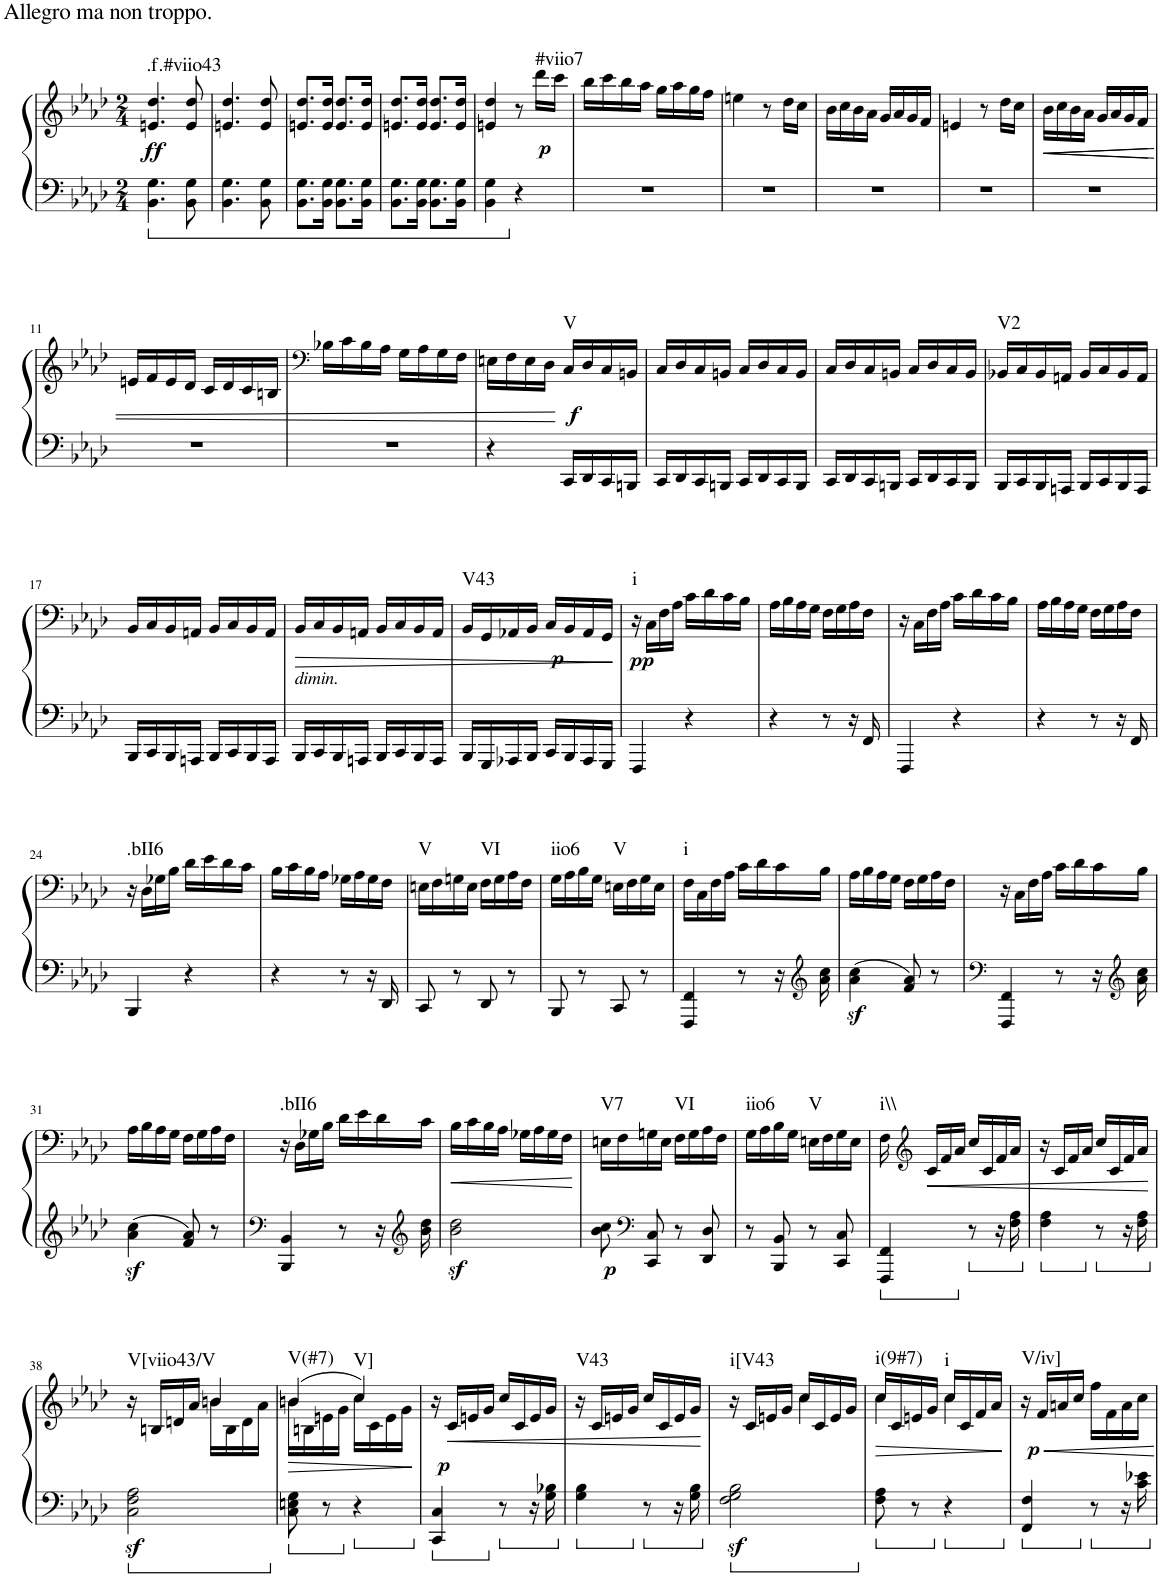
**kern	**kern	**dynam	**harte
*part1	*part1	*part1	*part1
*staff2	*staff1	*staff1/2	*
*I"Piano	*	*	*
*I'Pno.	*	*	*
*clefF4	*clefG2	*	*
*k[b-e-a-d-]	*k[b-e-a-d-]	*	*
*M2/4	*M2/4	*	*
=1	=1	=1	=1
!	!LO:TX:a:t=Allegro ma non troppo.	!	!
!	!	!LO:DY:b	!LO:H:kt=.f.#viio43
4.BB-\ 4.G\	4.en/ 4.dd-/	ff	N
8BB-\ 8G\	8e/ 8dd-/	.	.
=2	=2	=2	=2
4.BB-\ 4.G\	4.en/ 4.dd-/	.	.
8BB-\ 8G\	8e/ 8dd-/	.	.
=3	=3	=3	=3
8.BB-\ 8.G\L	8.en/ 8.dd-/L	.	.
16BB-\ 16G\Jk	16e/ 16dd-/Jk	.	.
8.BB-\ 8.G\L	8.e/ 8.dd-/L	.	.
16BB-\ 16G\Jk	16e/ 16dd-/Jk	.	.
=4	=4	=4	=4
8.BB-\ 8.G\L	8.en/ 8.dd-/L	.	.
16BB-\ 16G\Jk	16e/ 16dd-/Jk	.	.
8.BB-\ 8.G\L	8.e/ 8.dd-/L	.	.
16BB-\ 16G\Jk	16e/ 16dd-/Jk	.	.
=5	=5	=5	=5
4BB-\ 4G\	4en/ 4dd-/	.	.
4r	8r	.	.
!	!	!LO:DY:b	!LO:H:kt=#viio7
.	16ddd-\LL	p	N
.	16ccc\JJ	.	.
=6	=6	=6	=6
2r	16bb-\LL	.	.
.	16ccc\	.	.
.	16bb-\	.	.
.	16aa-\JJ	.	.
.	16gg\LL	.	.
.	16aa-\	.	.
.	16gg\	.	.
.	16ff\JJ	.	.
=7	=7	=7	=7
2r	4een\	.	.
.	8r	.	.
.	16dd-\LL	.	.
.	16cc\JJ	.	.
=8	=8	=8	=8
2r	16b-\LL	.	.
.	16cc\	.	.
.	16b-\	.	.
.	16a-\JJ	.	.
.	16g/LL	.	.
.	16a-/	.	.
.	16g/	.	.
.	16f/JJ	.	.
=9	=9	=9	=9
2r	4en/	.	.
.	8r	.	.
.	16dd-\LL	.	.
.	16cc\JJ	.	.
=10	=10	=10	=10
!	!	!LO:HP:b	!
2r	16b-\LL	<	.
!	!	!LO:HP:b	!
.	16cc\	<	.
.	16b-\	.	.
.	16a-\JJ	.	.
.	16g/LL	.	.
.	16a-/	.	.
.	16g/	.	.
.	16f/JJ	.	.
.	.	[	.
!!LO:LB:g=z
=11	=11	=11	=11
2r	16en/LL	.	.
.	16f/	.	.
.	16e/	.	.
.	16d-/JJ	.	.
.	16c/LL	.	.
.	16d-/	.	.
.	16c/	.	.
.	16Bn/JJ	.	.
=12	=12	=12	=12
*	*clefF4	*	*
2r	16B-X\LL	.	.
.	16c\	.	.
.	16B-\	.	.
.	16A-\JJ	.	.
.	16G\LL	.	.
.	16A-\	.	.
.	16G\	.	.
.	16F\JJ	.	.
=13	=13	=13	=13
4r	16En\LL	.	.
.	16F\	.	.
.	16E\	.	.
.	16D-\JJ	.	.
!	!	!LO:DY:n=1:b	!LO:H:kt=V
16CC/LL	16C/LL	[ f	N
16DD-/	16D-/	.	.
16CC/	16C/	.	.
16BBBn/JJ	16BBn/JJ	.	.
=14	=14	=14	=14
16CC/LL	16C/LL	.	.
16DD-/	16D-/	.	.
16CC/	16C/	.	.
16BBBn/JJ	16BBn/JJ	.	.
16CC/LL	16C/LL	.	.
16DD-/	16D-/	.	.
16CC/	16C/	.	.
16BBB/JJ	16BB/JJ	.	.
=15	=15	=15	=15
16CC/LL	16C/LL	.	.
16DD-/	16D-/	.	.
16CC/	16C/	.	.
16BBBn/JJ	16BBn/JJ	.	.
16CC/LL	16C/LL	.	.
16DD-/	16D-/	.	.
16CC/	16C/	.	.
16BBB/JJ	16BB/JJ	.	.
=16	=16	=16	=16
!	!	!	!LO:H:kt=V2
16BBB-/LL	16BB-X/LL	.	N
16CC/	16C/	.	.
16BBB-/	16BB-/	.	.
16AAAn/JJ	16AAn/JJ	.	.
16BBB-/LL	16BB-/LL	.	.
16CC/	16C/	.	.
16BBB-/	16BB-/	.	.
16AAA/JJ	16AA/JJ	.	.
!!LO:LB:g=z
=17	=17	=17	=17
16BBB-/LL	16BB-/LL	.	.
16CC/	16C/	.	.
16BBB-/	16BB-/	.	.
16AAAn/JJ	16AAn/JJ	.	.
16BBB-/LL	16BB-/LL	.	.
16CC/	16C/	.	.
16BBB-/	16BB-/	.	.
16AAA/JJ	16AA/JJ	.	.
=18	=18	=18	=18
!LO:TX:a:i:t=dimin.	!	!	!
!	!	!LO:HP:b	!
16BBB-/LL	16BB-/LL	>	.
16CC/	16C/	.	.
16BBB-/	16BB-/	.	.
16AAAn/JJ	16AAn/JJ	.	.
16BBB-/LL	16BB-/LL	.	.
16CC/	16C/	.	.
16BBB-/	16BB-/	.	.
16AAA/JJ	16AA/JJ	.	.
=19	=19	=19	=19
!	!	!	!LO:H:kt=V43
16BBB-/LL	16BB-/LL	.	N
16GGG/	16GG/	.	.
16AAA-X/	16AA-X/	.	.
16BBB-/JJ	16BB-/JJ	.	.
!	!	!LO:DY:b	!
16CC/LL	16C/LL	p	.
16BBB-/	16BB-/	.	.
16AAA-/	16AA-/	.	.
16GGG/JJ	16GG/JJ	.	.
.	.	]	.
=20	=20	=20	=20
!	!	!LO:DY:b	!LO:H:kt=i
4FFF/	16r	pp	N
.	16C\LL	.	.
.	16F\	.	.
.	16A-\JJ	.	.
4r	16c\LL	.	.
.	16d-\	.	.
.	16c\	.	.
.	16B-\JJ	.	.
=21	=21	=21	=21
4r	16A-\LL	.	.
.	16B-\	.	.
.	16A-\	.	.
.	16G\JJ	.	.
8r	16F\LL	.	.
.	16G\	.	.
16r	16A-\	.	.
16FF/	16F\JJ	.	.
=22	=22	=22	=22
4FFF/	16r	.	.
.	16C\LL	.	.
.	16F\	.	.
.	16A-\JJ	.	.
4r	16c\LL	.	.
.	16d-\	.	.
.	16c\	.	.
.	16B-\JJ	.	.
=23	=23	=23	=23
4r	16A-\LL	.	.
.	16B-\	.	.
.	16A-\	.	.
.	16G\JJ	.	.
8r	16F\LL	.	.
.	16G\	.	.
16r	16A-\	.	.
16FF/	16F\JJ	.	.
!!LO:LB:g=z
=24	=24	=24	=24
!	!	!	!LO:H:kt=.bII6
4BBB-/	16r	.	N
.	16D-\LL	.	.
.	16G-X\	.	.
.	16B-\JJ	.	.
4r	16d-\LL	.	.
.	16e-\	.	.
.	16d-\	.	.
.	16c\JJ	.	.
=25	=25	=25	=25
4r	16B-\LL	.	.
.	16c\	.	.
.	16B-\	.	.
.	16A-\JJ	.	.
8r	16G-X\LL	.	.
.	16A-\	.	.
16r	16G-\	.	.
16DD-/	16F\JJ	.	.
=26	=26	=26	=26
!	!	!	!LO:H:kt=V
8CC/	16En\LL	.	N
.	16F\	.	.
8r	16Gn\	.	.
.	16E\JJ	.	.
!	!	!	!LO:H:kt=VI
8DD-/	16F\LL	.	N
.	16G\	.	.
8r	16A-\	.	.
.	16F\JJ	.	.
=27	=27	=27	=27
!	!	!	!LO:H:kt=iio6
8BBB-/	16G\LL	.	N
.	16A-\	.	.
8r	16B-\	.	.
.	16G\JJ	.	.
!	!	!	!LO:H:kt=V
8CC/	16En\LL	.	N
.	16F\	.	.
8r	16G\	.	.
.	16E\JJ	.	.
=28	=28	=28	=28
!	!	!	!LO:H:kt=i
4FFF/ 4FF/	16F\LL	.	N
.	16C\	.	.
.	16F\	.	.
.	16A-\JJ	.	.
8r	16c\LL	.	.
.	16d-\	.	.
16r	16c\	.	.
*clefG2	*	*	*
16a-\ 16cc\	16B-\JJ	.	.
=29	=29	=29	=29
4a-\z< 4cc\z<	16A-\LL	.	.
.	16B-\	.	.
.	16A-\	.	.
.	16G\JJ	.	.
8f/ 8a-/	16F\LL	.	.
.	16G\	.	.
8r	16A-\	.	.
.	16F\JJ	.	.
=30	=30	=30	=30
*clefF4	*	*	*
4FFF/ 4FF/	16r	.	.
.	16C\LL	.	.
.	16F\	.	.
.	16A-\JJ	.	.
8r	16c\LL	.	.
.	16d-\	.	.
16r	16c\	.	.
*clefG2	*	*	*
16a-\ 16cc\	16B-\JJ	.	.
!!LO:LB:g=z
=31	=31	=31	=31
4a-\z< 4cc\z<	16A-\LL	.	.
.	16B-\	.	.
.	16A-\	.	.
.	16G\JJ	.	.
8f/ 8a-/	16F\LL	.	.
.	16G\	.	.
8r	16A-\	.	.
.	16F\JJ	.	.
=32	=32	=32	=32
*clefF4	*	*	*
!	!	!	!LO:H:kt=.bII6
4BBB-/ 4BB-/	16r	.	N
.	16D-\LL	.	.
.	16G-X\	.	.
.	16B-\JJ	.	.
8r	16d-\LL	.	.
.	16e-\	.	.
16r	16d-\	.	.
*clefG2	*	*	*
16b-\ 16dd-\	16c\JJ	.	.
=33	=33	=33	=33
!	!	!LO:HP:b	!
2b-\z< 2dd-\z<	16B-\LL	<	.
.	16c\	.	.
.	16B-\	.	.
.	16A-\JJ	.	.
.	16G-X\LL	.	.
.	16A-\	.	.
.	16G-\	.	.
.	16F\JJ	.	.
.	.	[	.
=34	=34	=34	=34
!	!	!LO:DY:b=2	!LO:H:kt=V7
8b-\ 8cc\	16En\LL	p	N
.	16F\	.	.
*clefF4	*	*	*
8CC/ 8C/	16Gn\	.	.
.	16E\JJ	.	.
!	!	!	!LO:H:kt=VI
8r	16F\LL	.	N
.	16G\	.	.
8DD-/ 8D-/	16A-\	.	.
.	16F\JJ	.	.
=35	=35	=35	=35
!	!	!	!LO:H:kt=iio6
8r	16G\LL	.	N
.	16A-\	.	.
8BBB-/ 8BB-/	16B-\	.	.
.	16G\JJ	.	.
!	!	!	!LO:H:kt=V
8r	16En\LL	.	N
.	16F\	.	.
8CC/ 8C/	16G\	.	.
.	16E\JJ	.	.
=36	=36	=36	=36
!	!	!	!LO:H:kt=i\\
4FFF/ 4FF/	16F\	.	N
*	*clefG2	*	*
!	!	!LO:HP:b	!
.	16c/LL	<	.
.	16f/	.	.
.	16a-/JJ	.	.
8r	16cc/LL	.	.
.	16c/	.	.
16r	16f/	.	.
16F\ 16A-\	16a-/JJ	.	.
=37	=37	=37	=37
4F\ 4A-\	16r	.	.
.	16c/LL	.	.
.	16f/	.	.
.	16a-/JJ	.	.
8r	16cc/LL	.	.
.	16c/	.	.
16r	16f/	.	.
16F\ 16A-\	16a-/JJ	.	.
.	.	[	.
!!LO:LB:g=z
=38	=38	=38	=38
*	*^	*	*
!	!	!	!	!LO:H:kt=V[viio43/V
2C\z< 2F\z< 2A-\z<	16r	4ryy	.	N
.	16Bn/LL	.	.	.
.	16dn/	.	.	.
.	16a-/JJ	.	.	.
.	4bn/	16b\LL	.	.
.	.	16B\	.	.
.	.	16d\	.	.
.	.	16a-\JJ	.	.
=39	=39	=39	=39	=39
!	!	!	!LO:HP:b	!LO:H:kt=V(#7)
8C\ 8En\ 8G\	(4bn/	16b\LL	>	N
.	.	16Bn\	.	.
8r	.	16en\	.	.
.	.	16g\JJ	.	.
!	!	!	!	!LO:H:kt=V]
4r	4cc/)	16cc\LL	.	N
.	.	16c\	.	.
.	.	16e\	.	.
.	.	16g\JJ	.	.
*	*v	*v	*	*
.	.	]	.
=40	=40	=40	=40
!	!	!LO:DY:b	!
4CC/ 4C/	16r	p	.
!	!	!LO:HP:b	!
.	16c/LL	<	.
.	16en/	.	.
.	16g/JJ	.	.
8r	16cc/LL	.	.
.	16c/	.	.
16r	16e/	.	.
16G\ 16B-X\	16g/JJ	.	.
=41	=41	=41	=41
!	!	!	!LO:H:kt=V43
4G\ 4B-\	16r	.	N
.	16c/LL	.	.
.	16en/	.	.
.	16g/JJ	.	.
8r	16cc/LL	.	.
.	16c/	.	.
16r	16e/	.	.
16G\ 16B-\	16g/JJ	.	.
.	.	[	.
=42	=42	=42	=42
*	*^	*	*
!	!	!	!	!LO:H:kt=i[V43
2F\z< 2G\z< 2B-\z<	16r	4ryy	.	N
.	16c/LL	.	.	.
.	16en/	.	.	.
.	16g/JJ	.	.	.
.	16cc/LL	4cc\	.	.
.	16c/	.	.	.
.	16e/	.	.	.
.	16g/JJ	.	.	.
=43	=43	=43	=43	=43
!	!	!	!LO:HP:b	!LO:H:kt=i(9#7)
8F\ 8A-\	16cc/LL	4cc\	>	N
.	16c/	.	.	.
8r	16en/	.	.	.
.	16g/JJ	.	.	.
!	!	!	!	!LO:H:kt=i
4r	16cc/LL	4cc\	.	N
.	16c/	.	.	.
.	16f/	.	.	.
.	16a-/JJ	.	.	.
*	*v	*v	*	*
.	.	]	.
=44	=44	=44	=44
!	!	!LO:DY:b	!LO:H:kt=V/iv]
4FF/ 4F/	16r	p	N
.	16f/LL	.	.
.	16an/	.	.
.	16cc/JJ	.	.
8r	16ff\LL	.	.
.	16f\	.	.
16r	16a\	.	.
16c\ 16e-X\	16cc\JJ	.	.
=	=	=	=
*-	*-	*-	*-
